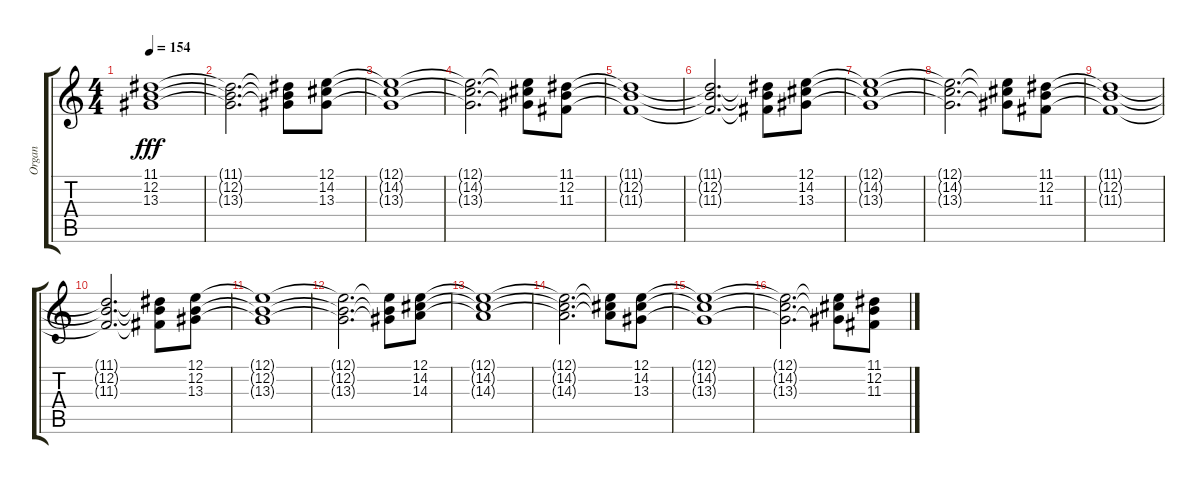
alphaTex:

\track ("Organ" "Organ") {instrument churchorgan}
\staff {score tabs}
\tuning (E4 B3 G3 D3 A2 E2) {hide}
\ts (4 4)
\tempo 154
\clef g2
\ks c
(11.1{t} 12.2{t} 13.3{t}).1{dy fff} |
(11.1{t} 12.2{t} 13.3{t}).2{d} (11.1{t} 12.2{t} 13.3{t}).8 (12.1 14.2 13.3).8 |
(12.1{t} 14.2{t} 13.3{t}).1 |
(12.1{t} 14.2{t} 13.3{t}).2{d} (12.1{t} 14.2{t} 13.3{t}).8 (11.1 12.2 11.3).8 |
(11.1{t} 12.2{t} 11.3{t}).1 |
(11.1{t} 12.2{t} 11.3{t}).2{d} (11.1{t} 12.2{t} 11.3{t}).8 (12.1 14.2 13.3).8 |
(12.1{t} 14.2{t} 13.3{t}).1 |
(12.1{t} 14.2{t} 13.3{t}).2{d} (12.1{t} 14.2{t} 13.3{t}).8 (11.1 12.2 11.3).8 |
(11.1{t} 12.2{t} 11.3{t}).1 |
(11.1{t} 12.2{t} 11.3{t}).2{d} (11.1{t} 12.2{t} 11.3{t}).8 (12.1 12.2 13.3).8 |
(12.1{t} 12.2{t} 13.3{t}).1 |
(12.1{t} 12.2{t} 13.3{t}).2{d} (12.1{t} 12.2{t} 13.3{t}).8 (12.1 14.2 14.3).8 |
(12.1{t} 14.2{t} 14.3{t}).1 |
(12.1{t} 14.2{t} 14.3{t}).2{d} (12.1{t} 14.2{t} 14.3{t}).8 (12.1 14.2 13.3).8 |
(12.1{t} 14.2{t} 13.3{t}).1 |
(12.1{t} 14.2{t} 13.3{t}).2{d} (12.1{t} 14.2{t} 13.3{t}).8 (11.1 12.2 11.3).8
